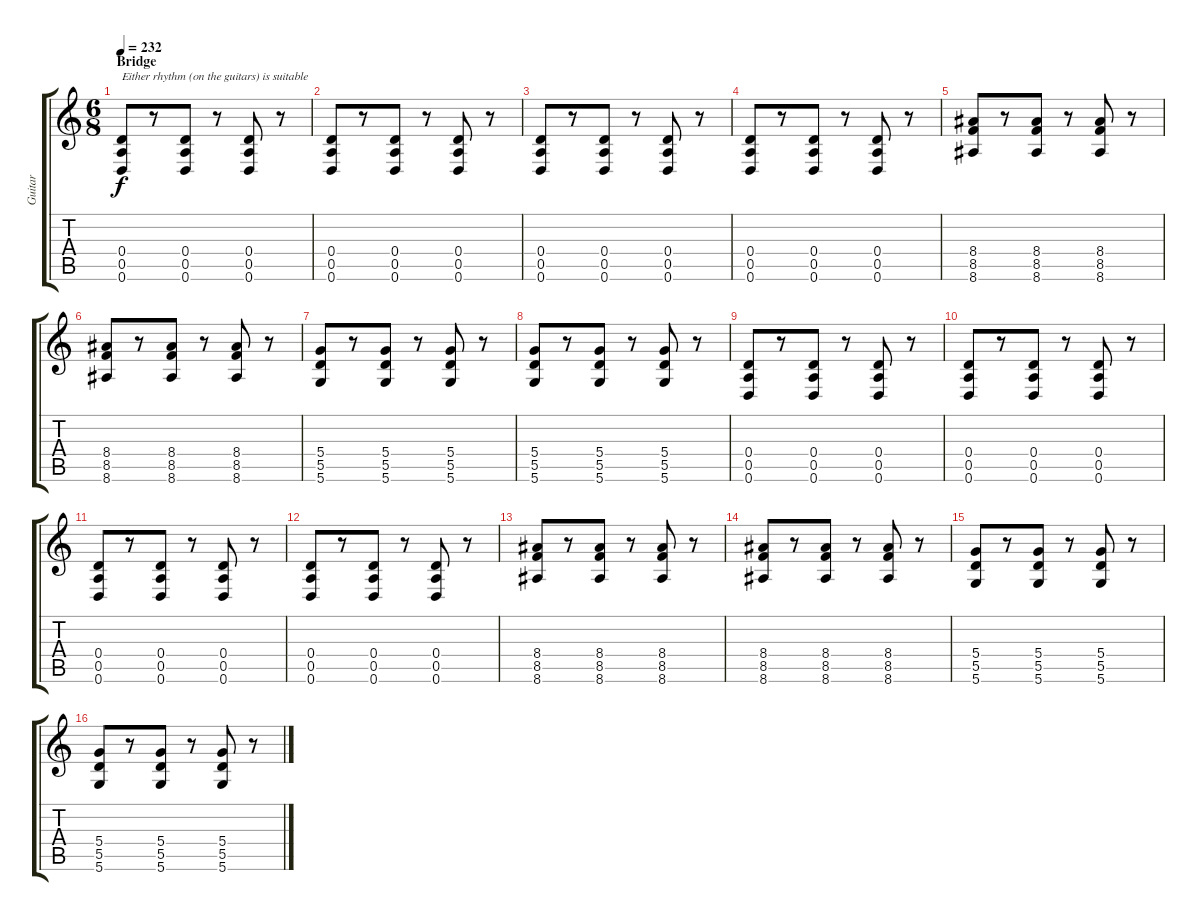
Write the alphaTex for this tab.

\track ("Guitar" "Guitar") {instrument distortionguitar}
\staff {score tabs}
\tuning (E4 B3 G3 D3 A2 D2) {hide}
\ts (6 8)
\section ("" "Bridge")
\tempo 232
\clef g2
\ks c
(0.4 0.5 0.6).8{txt "Either rhythm (on the guitars) is suitable" dy f volume 13} r.8 (0.4 0.5 0.6).8 r.8 (0.4 0.5 0.6).8 r.8 |
(0.4 0.5 0.6).8 r.8 (0.4 0.5 0.6).8 r.8 (0.4 0.5 0.6).8 r.8 |
(0.4 0.5 0.6).8 r.8 (0.4 0.5 0.6).8 r.8 (0.4 0.5 0.6).8 r.8 |
(0.4 0.5 0.6).8 r.8 (0.4 0.5 0.6).8 r.8 (0.4 0.5 0.6).8 r.8 |
(8.4 8.5 8.6).8 r.8 (8.4 8.5 8.6).8 r.8 (8.4 8.5 8.6).8 r.8 |
(8.4 8.5 8.6).8 r.8 (8.4 8.5 8.6).8 r.8 (8.4 8.5 8.6).8 r.8 |
(5.4 5.5 5.6).8 r.8 (5.4 5.5 5.6).8 r.8 (5.4 5.5 5.6).8 r.8 |
(5.4 5.5 5.6).8 r.8 (5.4 5.5 5.6).8 r.8 (5.4 5.5 5.6).8 r.8 |
(0.4 0.5 0.6).8 r.8 (0.4 0.5 0.6).8 r.8 (0.4 0.5 0.6).8 r.8 |
(0.4 0.5 0.6).8 r.8 (0.4 0.5 0.6).8 r.8 (0.4 0.5 0.6).8 r.8 |
(0.4 0.5 0.6).8 r.8 (0.4 0.5 0.6).8 r.8 (0.4 0.5 0.6).8 r.8 |
(0.4 0.5 0.6).8 r.8 (0.4 0.5 0.6).8 r.8 (0.4 0.5 0.6).8 r.8 |
(8.4 8.5 8.6).8 r.8 (8.4 8.5 8.6).8 r.8 (8.4 8.5 8.6).8 r.8 |
(8.4 8.5 8.6).8 r.8 (8.4 8.5 8.6).8 r.8 (8.4 8.5 8.6).8 r.8 |
(5.4 5.5 5.6).8 r.8 (5.4 5.5 5.6).8 r.8 (5.4 5.5 5.6).8 r.8 |
(5.4 5.5 5.6).8 r.8 (5.4 5.5 5.6).8 r.8 (5.4 5.5 5.6).8 r.8
